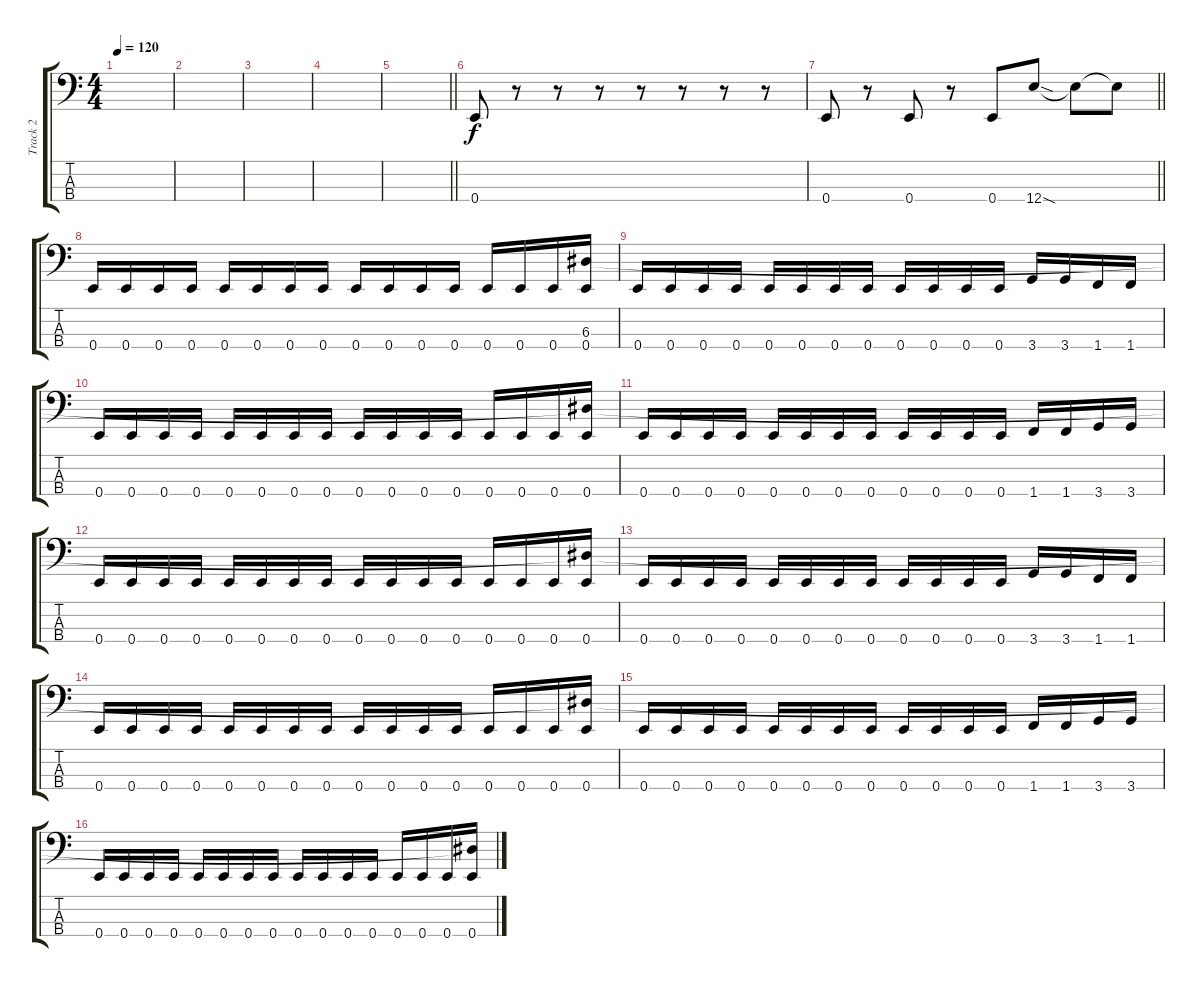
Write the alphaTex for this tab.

\track ("Track 2" "Track 2") {instrument electricbassfinger}
\staff {score tabs}
\tuning (G2 D2 A1 E1) {hide}
\ts (4 4)
\tempo 120
\clef f4
\ks c
|
|
|
|
\barLineRight lightlight
|
0.4.8 r.8 r.8 r.8 r.8 r.8 r.8 r.8 |
\barLineRight lightlight
0.4.8 r.8 0.4.8 r.8 0.4.8 12.4{sod}.8 12.4{t}.8 12.4{t}.8 |
0.4.16 0.4.16 0.4.16 0.4.16 0.4.16 0.4.16 0.4.16 0.4.16 0.4.16 0.4.16 0.4.16 0.4.16 0.4.16 0.4.16 0.4.16 (6.3 0.4).16 |
0.4.16 0.4.16 0.4.16 0.4.16 0.4.16 0.4.16 0.4.16 0.4.16 0.4.16 0.4.16 0.4.16 0.4.16 3.4.16 3.4.16 1.4.16 1.4.16 |
0.4.16 0.4.16 0.4.16 0.4.16 0.4.16 0.4.16 0.4.16 0.4.16 0.4.16 0.4.16 0.4.16 0.4.16 0.4.16 0.4.16 0.4.16 (6.3{t} 0.4).16 |
0.4.16 0.4.16 0.4.16 0.4.16 0.4.16 0.4.16 0.4.16 0.4.16 0.4.16 0.4.16 0.4.16 0.4.16 1.4.16 1.4.16 3.4.16 3.4.16 |
0.4.16 0.4.16 0.4.16 0.4.16 0.4.16 0.4.16 0.4.16 0.4.16 0.4.16 0.4.16 0.4.16 0.4.16 0.4.16 0.4.16 0.4.16 (6.3{t} 0.4).16 |
0.4.16 0.4.16 0.4.16 0.4.16 0.4.16 0.4.16 0.4.16 0.4.16 0.4.16 0.4.16 0.4.16 0.4.16 3.4.16 3.4.16 1.4.16 1.4.16 |
0.4.16 0.4.16 0.4.16 0.4.16 0.4.16 0.4.16 0.4.16 0.4.16 0.4.16 0.4.16 0.4.16 0.4.16 0.4.16 0.4.16 0.4.16 (6.3{t} 0.4).16 |
0.4.16 0.4.16 0.4.16 0.4.16 0.4.16 0.4.16 0.4.16 0.4.16 0.4.16 0.4.16 0.4.16 0.4.16 1.4.16 1.4.16 3.4.16 3.4.16 |
0.4.16 0.4.16 0.4.16 0.4.16 0.4.16 0.4.16 0.4.16 0.4.16 0.4.16 0.4.16 0.4.16 0.4.16 0.4.16 0.4.16 0.4.16 (6.3{t} 0.4).16
